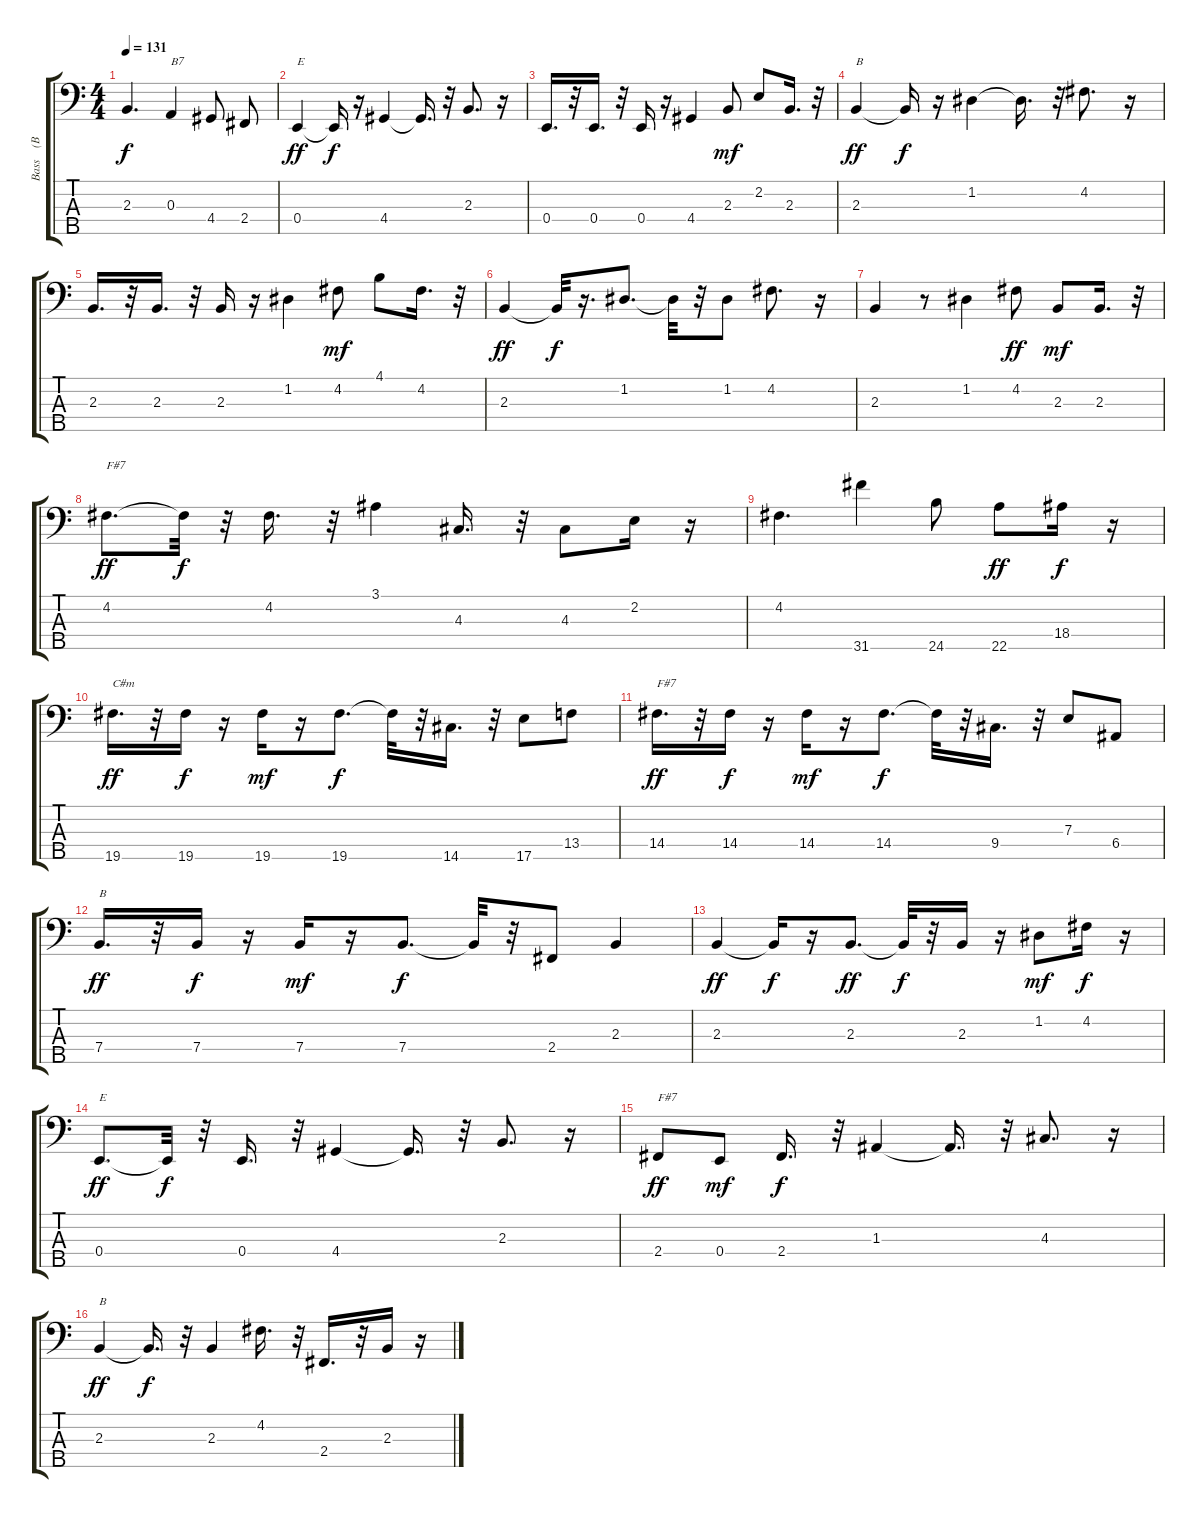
\track ("Bass    (BB)" "Bass    (B") {instrument electricbassfinger}
\staff {score tabs}
\tuning (G2 D2 A1 E1 B0) {hide}
\ts (4 4)
\tempo 131
\clef f4
\ks c
2.3.4{d dy f} 0.3.4{txt "B7"} 4.4.8 2.4.8 |
0.4.4{txt "E" dy ff} 0.4{t}.16{dy f} r.16 4.4.4 4.4{t}.16{d} r.32 2.3.8{d} r.16 |
0.4.16{d} r.32 0.4.16{d} r.32 0.4.16 r.16 4.4.4 2.3.8{dy mf} 2.2.8 2.3.16{d} r.32 |
2.3.4{txt "B" dy ff} 2.3{t}.16{dy f} r.16 1.2.4 1.2{t}.16{d} r.32 4.2.8{d} r.16 |
2.3.16{d} r.32 2.3.16{d} r.32 2.3.16 r.16 1.2.4 4.2.8{dy mf} 4.1.8 4.2.16{d} r.32 |
2.3.4{dy ff} 2.3{t}.32{dy f} r.16{d} 1.2.8{d} 1.2{t}.32 r.32 1.2.8 4.2.8{d} r.16 |
2.3.4 r.8 1.2.4 4.2.8{dy ff} 2.3.8{dy mf} 2.3.16{d} r.32 |
4.2.8{d txt "F#7" dy ff} 4.2{t}.32{dy f} r.32 4.2.16{d} r.32 3.1.4 4.3.16{d} r.32 4.3.8 2.2.16 r.16 |
4.2.4{d} 31.5.4 24.5.8 22.5.8{dy ff} 18.4.16{dy f} r.16 |
19.5.16{d txt "C#m" dy ff} r.32 19.5.16{dy f} r.16 19.5.16{dy mf} r.16 19.5.8{d dy f} 19.5{t}.32 r.32 14.5.16{d} r.32 17.5.8 13.4.8 |
14.4.16{d txt "F#7" dy ff} r.32 14.4.16{dy f} r.16 14.4.16{dy mf} r.16 14.4.8{d dy f} 14.4{t}.32 r.32 9.4.16{d} r.32 7.3.8 6.4.8 |
7.4.16{d txt "B" dy ff} r.32 7.4.16{dy f} r.16 7.4.16{dy mf} r.16 7.4.8{d dy f} 7.4{t}.32 r.32 2.4.8 2.3.4 |
2.3.4{dy ff} 2.3{t}.16{dy f} r.16 2.3.8{d dy ff} 2.3{t}.32{dy f} r.32 2.3.16 r.16 1.2.8{dy mf} 4.2.16{dy f} r.16 |
0.4.8{d txt "E" dy ff} 0.4{t}.32{dy f} r.32 0.4.16{d} r.32 4.4.4 4.4{t}.16{d} r.32 2.3.8{d} r.16 |
2.4.8{txt "F#7" dy ff} 0.4.8{dy mf} 2.4.16{d dy f} r.32 1.3.4 1.3{t}.16{d} r.32 4.3.8{d} r.16 |
2.3.4{txt "B" dy ff} 2.3{t}.16{d dy f} r.32 2.3.4 4.2.16{d} r.32 2.4.16{d} r.32 2.3.16 r.16
